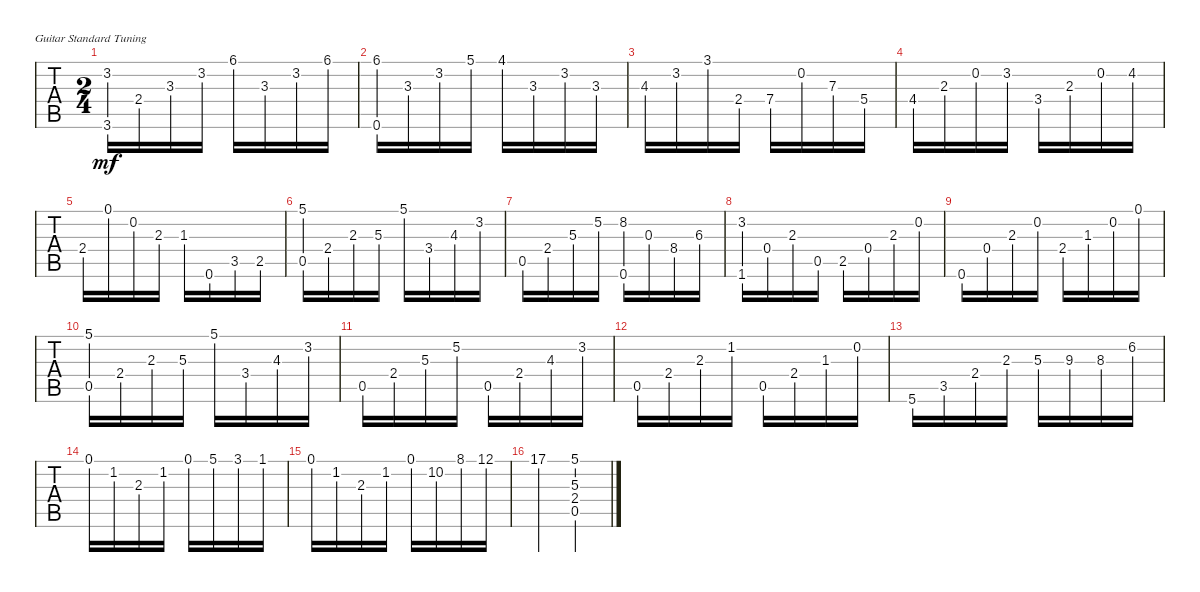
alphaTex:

\bracketExtendMode groupsimilarinstruments
\singleTrackTrackNamePolicy hidden
\multiTrackTrackNamePolicy hidden
\firstSystemTrackNameOrientation horizontal
\otherSystemsTrackNameOrientation horizontal
\track ("Track 1" "Track 1") {instrument acousticguitarsteel}
\staff {tabs}
\tuning (E4 B3 G3 D3 A2 E2)
\ts (2 4)
\tempo (120 hide)
\clef g2
\ks aminor
(3.2 3.6).16{dy mf} 2.4.16 3.3.16 3.2.16 6.1.16 3.3.16 3.2.16 6.1.16 |
(6.1 0.6).16 3.3.16 3.2.16 5.1.16 4.1.16 3.3.16 3.2.16 3.3.16 |
4.3.16 3.2.16 3.1.16 2.4.16 7.4.16 0.2.16 7.3.16 5.4.16 |
4.4.16 2.3.16 0.2.16 3.2.16 3.4.16 2.3.16 0.2.16 4.2.16 |
2.4.16 0.1.16 0.2.16 2.3.16 1.3.16 0.6.16 3.5.16 2.5.16 |
(0.5 5.1).16 2.4.16 2.3.16 5.3.16 5.1.16 3.4.16 4.3.16 3.2.16 |
0.5.16 2.4.16 5.3.16 5.2.16 (8.2 0.6).16 0.3.16 8.4.16 6.3.16 |
(1.6 3.2).16 0.4.16 2.3.16 0.5.16 2.5.16 0.4.16 2.3.16 0.2.16 |
0.6.16 0.4.16 2.3.16 0.2.16 2.4.16 1.3.16 0.2.16 0.1.16 |
(0.5 5.1).16 2.4.16 2.3.16 5.3.16 5.1.16 3.4.16 4.3.16 3.2.16 |
0.5.16 2.4.16 5.3.16 5.2.16 0.5.16 2.4.16 4.3.16 3.2.16 |
0.5.16 2.4.16 2.3.16 1.2.16 0.5.16 2.4.16 1.3.16 0.2.16 |
5.6.16 3.5.16 2.4.16 2.3.16 5.3.16 9.3.16 8.3.16 6.2.16 |
0.1.16 1.2.16 2.3.16 1.2.16 0.1.16 5.1.16 3.1.16 1.1.16 |
0.1.16 1.2.16 2.3.16 1.2.16 0.1.16 10.2.16 8.1.16 12.1.16 |
17.1.4 (5.1 5.3 2.4 0.5).4
